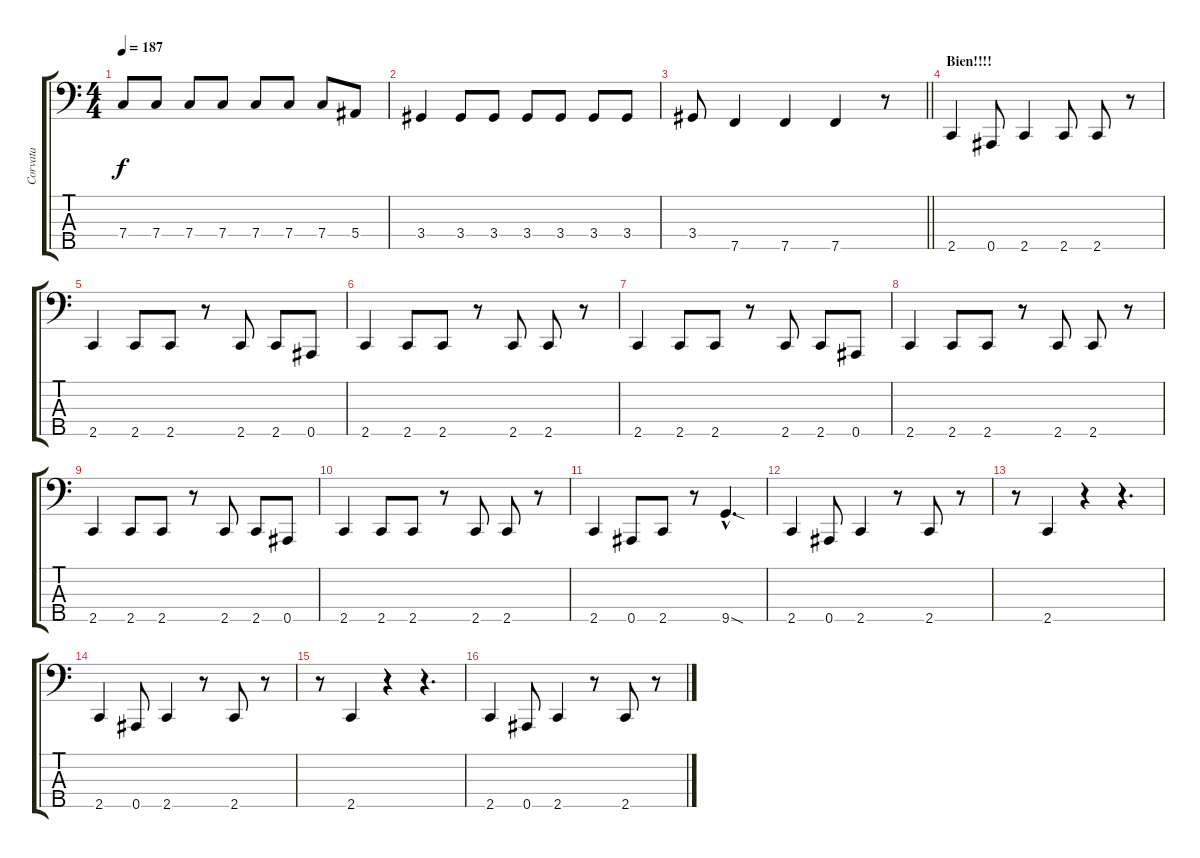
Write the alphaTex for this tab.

\track ("Corvata" "Corvata") {instrument electricbasspick}
\staff {score tabs}
\tuning (G2 Eb2 Bb1 F1 Bb0) {hide}
\ts (4 4)
\tempo 187
\clef f4
\ks c
7.4.8{dy f} 7.4.8 7.4.8 7.4.8 7.4.8 7.4.8 7.4.8 5.4.8 |
3.4.4 3.4.8 3.4.8 3.4.8 3.4.8 3.4.8 3.4.8 |
\barLineRight lightlight
3.4.8 7.5.4 7.5.4 7.5.4 r.8 |
\section ("" "Bien!!!!")
2.5.4 0.5.8 2.5.4 2.5.8 2.5.8 r.8 |
2.5.4 2.5.8 2.5.8 r.8 2.5.8 2.5.8 0.5.8 |
2.5.4 2.5.8 2.5.8 r.8 2.5.8 2.5.8 r.8 |
2.5.4 2.5.8 2.5.8 r.8 2.5.8 2.5.8 0.5.8 |
2.5.4 2.5.8 2.5.8 r.8 2.5.8 2.5.8 r.8 |
2.5.4 2.5.8 2.5.8 r.8 2.5.8 2.5.8 0.5.8 |
2.5.4 2.5.8 2.5.8 r.8 2.5.8 2.5.8 r.8 |
2.5.4 0.5.8 2.5.8 r.8 9.5{sod hac}.4{d} |
2.5.4 0.5.8 2.5.4 r.8 2.5.8 r.8 |
r.8 2.5.4 r.4 r.4{d} |
2.5.4 0.5.8 2.5.4 r.8 2.5.8 r.8 |
r.8 2.5.4 r.4 r.4{d} |
2.5.4 0.5.8 2.5.4 r.8 2.5.8 r.8
